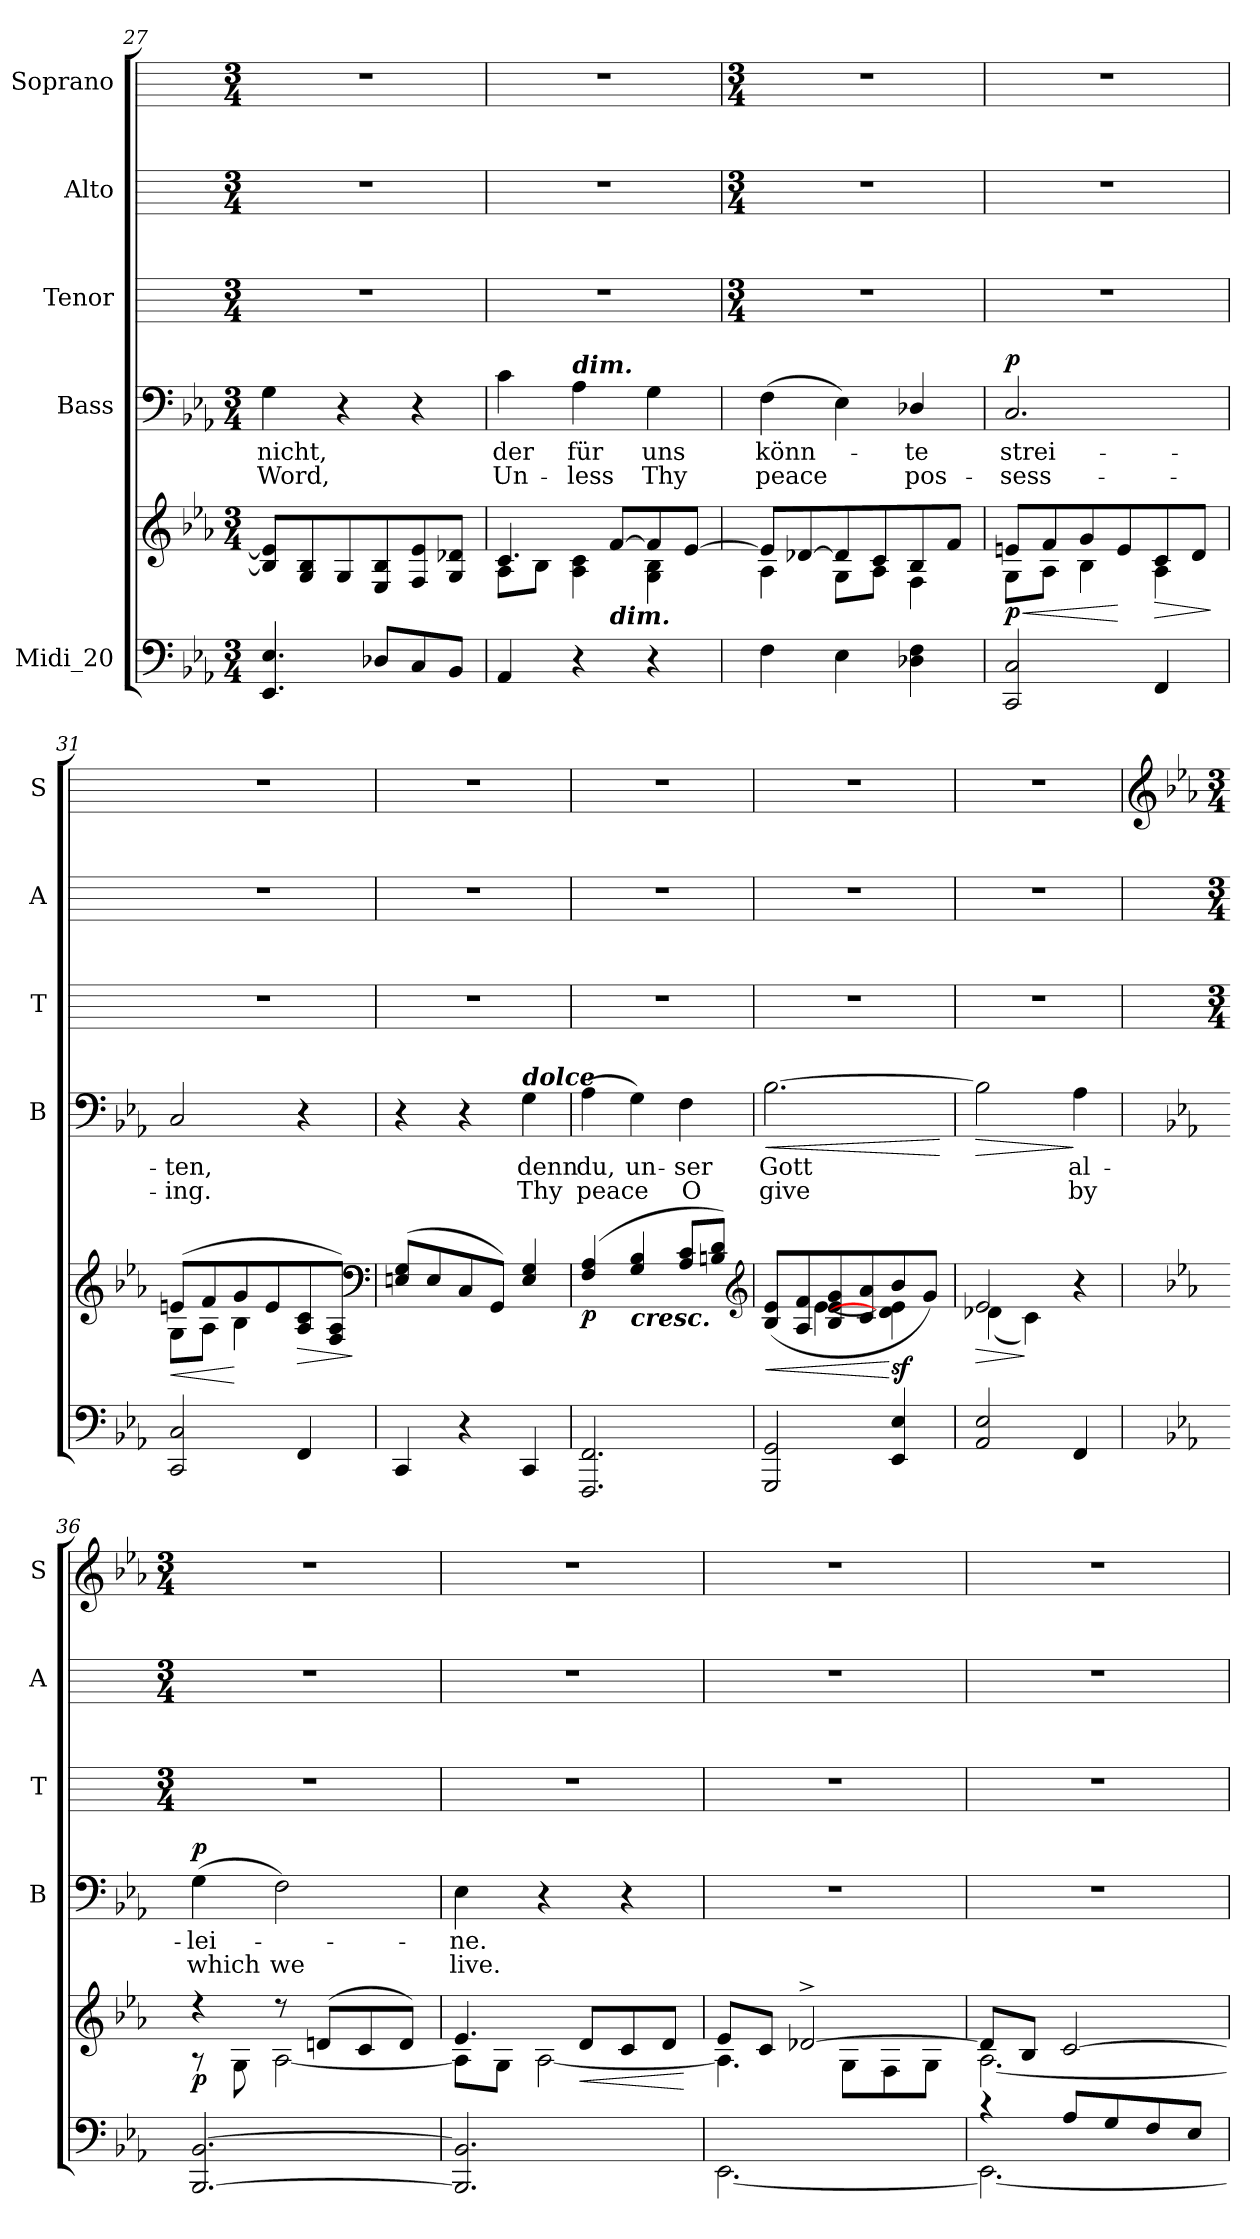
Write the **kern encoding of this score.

**kern	**kern	**dynam	**kern	**text	**text	**dynam	**kern	**kern	**kern
*part5	*part5	*part5	*part4	*part4	*part4	*part4	*part3	*part2	*part1
*staff6	*staff5	*staff5/6	*staff4	*staff4	*staff4	*staff4	*staff3	*staff2	*staff1
*I"Midi_20	*	*	*I"Bass	*	*	*	*I"Tenor	*I"Alto	*I"Soprano
*	*	*	*I'B	*	*	*	*I'T	*I'A	*I'S
*clefF4	*clefG2	*	*clefF4	*	*	*	*	*	*
*k[b-e-a-]	*k[b-e-a-]	*	*k[b-e-a-]	*	*	*	*	*	*
*E-:	*E-:	*	*E-:	*	*	*	*	*	*
*M3/4	*M3/4	*	*M3/4	*	*	*	*M3/4	*M3/4	*M3/4
=27	=27	=27	=27	=27	=27	=27	=27	=27	=27
*	*^	*	*	*	*	*	*	*	*
!	!	!	!	!	!LO:LY:b	!LO:LY:b	!	!	!	!
4.EE- 4.E-	2.ryy	8B-/] 8e-/]L	.	4G	nicht,	Word,	.	2.r	2.r	2.r
.	.	8G/ 8B-/	.	.	.	.	.	.	.	.
.	.	8G/	.	4r	.	.	.	.	.	.
8D-XL	.	8E-/ 8B-/	.	.	.	.	.	.	.	.
8C	.	8F/ 8e-/	.	4r	.	.	.	.	.	.
8BB-J	.	8G/ 8d-X/J	.	.	.	.	.	.	.	.
=28	=28	=28	=28	=28	=28	=28	=28	=28	=28	=28
!	!	!	!	!	!LO:LY:b	!LO:LY:b	!	!	!	!
4AA-	4.c/	8A-\L	.	4c	der	Un-	.	2.r	2.r	2.r
.	.	8B-\J	.	.	.	.	.	.	.	.
!	!	!	!	!LO:TX:a:Bi:t=dim.	!	!	!	!	!	!
!	!	!	!	!	!LO:LY:b	!LO:LY:b	!	!	!	!
4r	.	4A-\ 4c\	.	4A-	-für	less	.	.	.	.
!	!LO:TX:b:Bi:t=dim.	!	!	!	!	!	!	!	!	!
.	[8f/L	.	.	.	.	.	.	.	.	.
!	!	!	!	!	!LO:LY:b	!LO:LY:b	!	!	!	!
4r	8f/]	4G\ 4B-\	.	4G	uns	Thy	.	.	.	.
.	[8e-/J	.	.	.	.	.	.	.	.	.
!!LO:LB:g=z
=29	=29	=29	=29	=29	=29	=29	=29	=29	=29	=29
*	*	*	*	*	*	*	*	*M3/4	*M3/4	*M3/4
!	!	!	!	!	!LO:LY:b	!LO:LY:b	!	!	!	!
4F	8e-L]	4A-\	.	(>4F	könn-	peace	.	2.r	2.r	2.r
.	[8d-X	.	.	.	.	.	.	.	.	.
4E-	8d-]	8G\L	.	4E-)	.	.	.	.	.	.
.	8c	8A-\J	.	.	.	.	.	.	.	.
!	!	!	!	!	!LO:LY:b	!LO:LY:b	!	!	!	!
4D-X 4F	8B-	4F\	.	4D-X/	te	pos-	.	.	.	.
.	8fJ	.	.	.	.	.	.	.	.	.
=30	=30	=30	=30	=30	=30	=30	=30	=30	=30	=30
!	!	!	!LO:HP:b	!	!LO:LY:b	!LO:LY:b	!	!	!	!
!	!	!	!LO:DY:n=1:b	!	!	!	!LO:DY:b	!	!	!
2CC 2C	8enL	8G\L	< p	2.C	strei-	-sess-	p	2.r	2.r	2.r
.	8f	8A-\J	.	.	.	.	.	.	.	.
.	8g	4B-\	.	.	.	.	.	.	.	.
.	8e	.	[	.	.	.	.	.	.	.
!	!	!	!LO:HP:b	!	!	!	!	!	!	!
4FF	8c	4A-\	>	.	.	.	.	.	.	.
.	8dJ	.	.	.	.	.	.	.	.	.
*	*v	*v	*	*	*	*	*	*	*	*
.	.	]	.	.	.	.	.	.	.
=31	=31	=31	=31	=31	=31	=31	=31	=31	=31
!	!	!LO:HP:b	!	!LO:LY:b	!LO:LY:b	!	!	!	!
*	*^	*	*	*	*	*	*	*	*
2CC 2C	(>8enL	8G\L	<	2C	-ten,	ing.	.	2.r	2.r	2.r
.	8f	8A-\J	.	.	.	.	.	.	.	.
.	8g	4B-\	[	.	.	.	.	.	.	.
.	8e	.	.	.	.	.	.	.	.	.
!	!	!	!LO:HP:b	!	!	!	!	!	!	!
4FF	8A- 8c	4ryy	>	4r	.	.	.	.	.	.
.	8F 8A-J)	.	.	.	.	.	.	.	.	.
*	*v	*v	*	*	*	*	*	*	*	*
*	*clefF4	*	*	*	*	*	*	*	*
.	.	]	.	.	.	.	.	.	.
=32	=32	=32	=32	=32	=32	=32	=32	=32	=32
*	*^	*	*	*	*	*	*	*	*
!	!	!LO:N:vis=1	!	!	!	!	!	!	!	!
4CC	(<8En 8GL	2.ryy	.	4r	.	.	.	2.r	2.r	2.r
.	8E	.	.	.	.	.	.	.	.	.
4r	8C	.	.	4r	.	.	.	.	.	.
.	8GGJ)	.	.	.	.	.	.	.	.	.
!	!	!	!	!LO:TX:a:Bi:t=dolce	!	!	!	!	!	!
!	!	!	!	!	!LO:LY:b	!LO:LY:b	!	!	!	!
4CC	4E 4G	.	.	4G	denn	Thy	.	.	.	.
=33	=33	=33	=33	=33	=33	=33	=33	=33	=33	=33
!	!	!LO:N:vis=1	!LO:DY:b	!	!LO:LY:b	!LO:LY:b	!	!	!	!
2.FFF 2.FF	(>4F 4A-	2.ryy	p	(>4A-	du,	peace	.	2.r	2.r	2.r
!	!LO:TX:b:Bi:t=cresc.	!	!	!	!	!	!	!	!	!
!	!	!	!	!	!LO:LY:b	!	!	!	!	!
.	4G 4B-	.	.	4G)	un-	.	.	.	.	.
!	!	!	!	!	!LO:LY:b	!LO:LY:b	!	!	!	!
.	8A- 8cL	.	.	4F	-ser	O	.	.	.	.
.	8Bn 8dJ)	.	.	.	.	.	.	.	.	.
*	*clefG2	*	*	*	*	*	*	*	*	*
=34	=34	=34	=34	=34	=34	=34	=34	=34	=34	=34
!	!	!	!LO:HP:b	!	!LO:LY:b	!LO:LY:b	!LO:HP:b	!	!	!
2GGG 2GG	(<8B- 8e-L	4ryy	<	[2.B-	Gott	give	<	2.r	2.r	2.r
.	8A- 8f	.	.	.	.	.	.	.	.	.
.	8B- 8e- 8g	[4e-\	.	.	.	.	.	.	.	.
.	8c 8a-	.	.	.	.	.	.	.	.	.
!	!	!	!LO:DY:n=1:b	!	!	!	!	!	!	!
4EE- 4E-	8b-	4d-\] 4e-\]	[ sf	.	.	.	.	.	.	.
.	8gJ)	.	.	.	.	.	.	.	.	.
*	*v	*v	*	*	*	*	*	*	*	*
.	.	.	.	.	.	[	.	.	.
=35	=35	=35	=35	=35	=35	=35	=35	=35	=35
*	*^	*	*	*	*	*	*	*	*
!	!	!	!LO:HP:b	!	!	!	!LO:HP:b	!	!	!
2AA- 2E-	2e-	(<4d-X\	>	2B-]	.	.	>	2.r	2.r	2.r
.	.	4c\)	]	.	.	.	.	.	.	.
!	!	!	!	!	!LO:LY:b	!LO:LY:b	!	!	!	!
4FF	4r	4ryy	.	4A-	al-	-by	]	.	.	.
!!LO:LB:g=z
=36	=36	=36	=36	=36	=36	=36	=36	=36	=36	=36
*	*	*	*	*	*	*	*	*	*	*clefG2
*	*	*	*	*	*	*	*	*	*	*k[b-e-a-]
*	*	*	*	*	*	*	*	*	*	*E-:
*	*	*	*	*	*	*	*	*M3/4	*M3/4	*M3/4
*^	*	*	*	*	*	*	*	*	*	*
!	!	!	!	!LO:DY:b	!	!LO:LY:b	!LO:LY:b	!LO:DY:b	!	!	!LO:N:vis=1
[2.BBB- [2.BB-	2.ryy	4r	8r	p	(>4G	lei-	which	p	2.r	2.r	2.r
.	.	.	8G\	.	.	.	.	.	.	.	.
!	!	!	!	!	!	!	!LO:LY:b	!	!	!	!
.	.	8r	[2A-\	.	2F)	.	we	.	.	.	.
.	.	(>8dn/L	.	.	.	.	.	.	.	.	.
.	.	8c/	.	.	.	.	.	.	.	.	.
.	.	8d/J)	.	.	.	.	.	.	.	.	.
=37	=37	=37	=37	=37	=37	=37	=37	=37	=37	=37	=37
!	!	!	!	!	!	!LO:LY:b	!LO:LY:b	!	!	!	!LO:N:vis=1
2.BBB-] 2.BB-]	2.ryy	4.e-/	8A-\L]	.	4E-	ne.	live.	.	2.r	2.r	2.r
.	.	.	8G\J	.	.	.	.	.	.	.	.
.	.	.	[2A-\	.	4r	.	.	.	.	.	.
!	!	!	!	!LO:HP:b	!	!	!	!	!	!	!
.	.	8d/L	.	<	.	.	.	.	.	.	.
.	.	8c/	.	.	4r	.	.	.	.	.	.
.	.	8d/J	.	.	.	.	.	.	.	.	.
*v	*v	*	*	*	*	*	*	*	*	*	*
*	*v	*v	*	*	*	*	*	*	*	*
.	.	[	.	.	.	.	.	.	.
=38	=38	=38	=38	=38	=38	=38	=38	=38	=38
!LO:N:vis=1	!	!	!LO:N:vis=1	!	!	!	!	!	!LO:N:vis=1
*^	*^	*	*	*	*	*	*	*	*
2.ryy	[2.EE-	8e-/L	4.A-\]	.	2.r	.	.	.	2.r	2.r	2.r
.	.	8c/J	.	.	.	.	.	.	.	.	.
.	.	[2d-X^/	.	.	.	.	.	.	.	.	.
.	.	.	8G\L	.	.	.	.	.	.	.	.
.	.	.	8F\	.	.	.	.	.	.	.	.
.	.	.	8G\J	.	.	.	.	.	.	.	.
=39	=39	=39	=39	=39	=39	=39	=39	=39	=39	=39	=39
!	!	!	!	!	!LO:N:vis=1	!	!	!	!	!	!LO:N:vis=1
4r	2.EE-\_	8d-/L]	[2.A-\	.	2.r	.	.	.	2.r	2.r	2.r
.	.	8B-/J	.	.	.	.	.	.	.	.	.
8A-/L	.	[2c/	.	.	.	.	.	.	.	.	.
8G/	.	.	.	.	.	.	.	.	.	.	.
8F/	.	.	.	.	.	.	.	.	.	.	.
8E-/J	.	.	.	.	.	.	.	.	.	.	.
*v	*v	*	*	*	*	*	*	*	*	*	*
*	*v	*v	*	*	*	*	*	*	*	*
=	=	=	=	=	=	=	=	=	=
*-	*-	*-	*-	*-	*-	*-	*-	*-	*-
